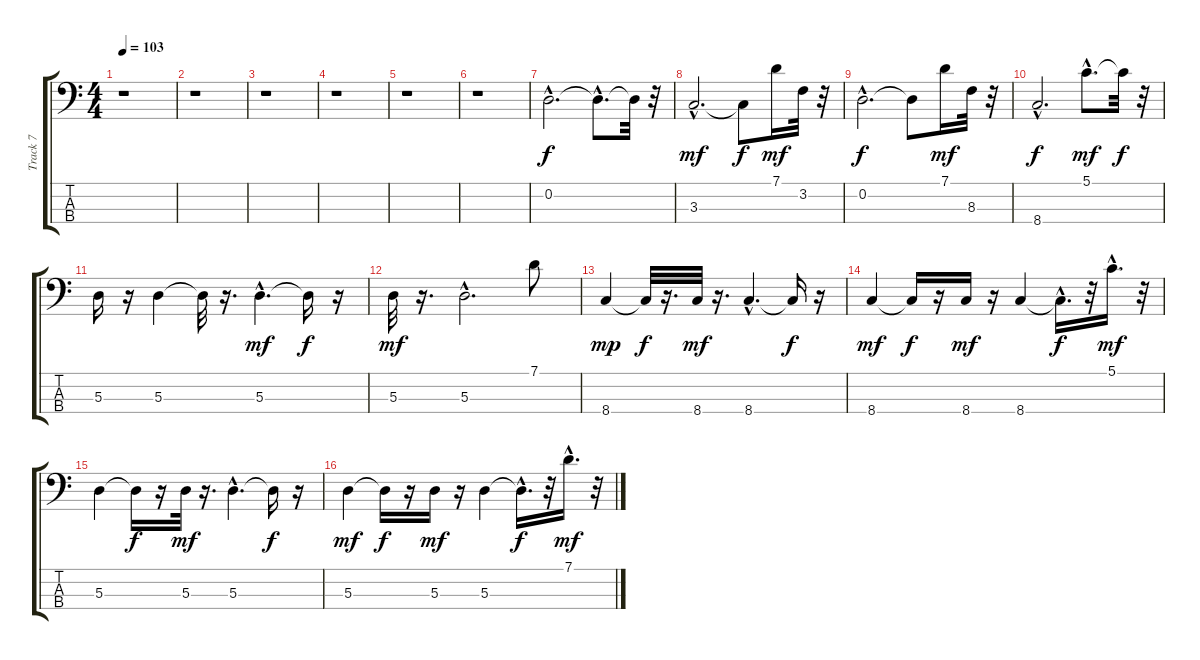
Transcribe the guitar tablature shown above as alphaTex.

\track ("Track 7" "Track 7") {instrument fretlessbass}
\staff {score tabs}
\tuning (G2 D2 A1 E1) {hide}
\ts (4 4)
\tempo 103
\clef f4
\ks c
r.1{dy f} |
r.1 |
r.1 |
r.1 |
r.1 |
r.1 |
0.2{hac}.2{d} 0.2{hac t}.8{d} 0.2{t}.32 r.32 |
3.3{hac}.2{d dy mf} 3.3{t}.8{dy f} 7.1.16{dy mf} 3.2.32 r.32 |
0.2{hac}.2{d dy f} 0.2{t}.8 7.1.16{dy mf} 8.3.32 r.32 |
8.4{hac}.2{d dy f} 5.1{hac}.8{d dy mf} 5.1{t}.32{dy f} r.32 |
5.3.16 r.16 5.3.4 5.3{t}.32 r.16{d} 5.3{hac}.4{d dy mf} 5.3{t}.16{dy f} r.16 |
5.3.32{dy mf} r.16{d} 5.3{hac}.2{d} 7.1.8 |
8.4.4{dy mp} 8.4{t}.32{dy f} r.16{d} 8.4.32{dy mf} r.16{d} 8.4{hac}.4{d} 8.4{t}.16{dy f} r.16 |
8.4.4{dy mf} 8.4{t}.16{dy f} r.16 8.4.16{dy mf} r.16 8.4.4 8.4{hac t}.16{d dy f} r.32 5.1{hac}.16{d dy mf} r.32 |
5.3.4 5.3{t}.16{dy f} r.16 5.3.32{dy mf} r.16{d} 5.3{hac}.4{d} 5.3{t}.16{dy f} r.16 |
5.3.4{dy mf} 5.3{t}.16{dy f} r.16 5.3.16{dy mf} r.16 5.3.4 5.3{hac t}.16{d dy f} r.32 7.1{hac}.16{d dy mf} r.32
